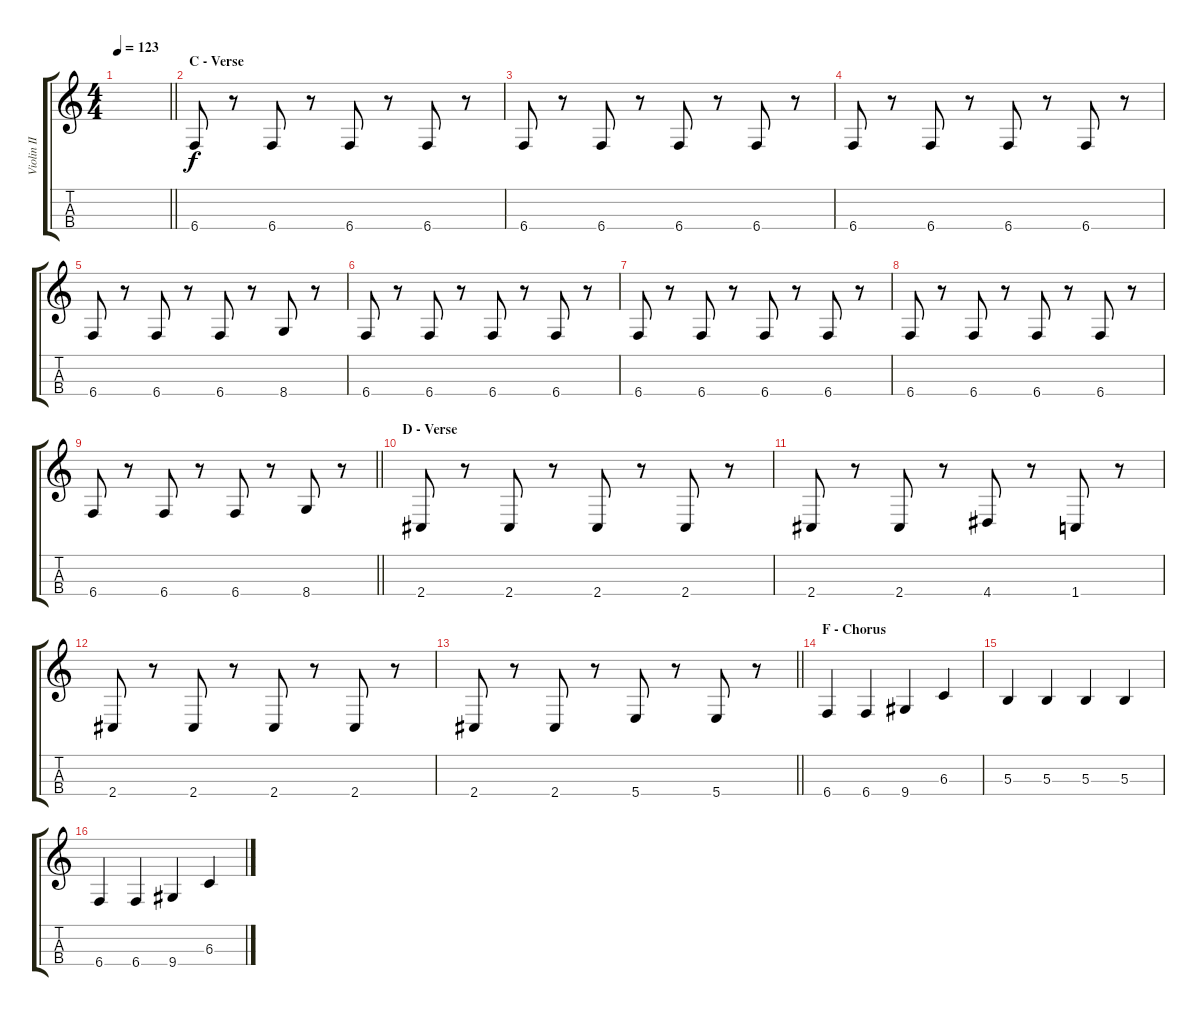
\track ("Violin II" "Violin II") {instrument violin}
\staff {score tabs}
\tuning (E4 B3 Gb3 B2) {hide}
\ts (4 4)
\tempo 123
\clef g2
\barLineRight lightlight
\ks c
|
\section ("" "C - Verse")
6.4.8 r.8 6.4.8 r.8 6.4.8 r.8 6.4.8 r.8 |
6.4.8 r.8 6.4.8 r.8 6.4.8 r.8 6.4.8 r.8 |
6.4.8 r.8 6.4.8 r.8 6.4.8 r.8 6.4.8 r.8 |
6.4.8 r.8 6.4.8 r.8 6.4.8 r.8 8.4.8 r.8 |
6.4.8 r.8 6.4.8 r.8 6.4.8 r.8 6.4.8 r.8 |
6.4.8 r.8 6.4.8 r.8 6.4.8 r.8 6.4.8 r.8 |
6.4.8 r.8 6.4.8 r.8 6.4.8 r.8 6.4.8 r.8 |
\barLineRight lightlight
6.4.8 r.8 6.4.8 r.8 6.4.8 r.8 8.4.8 r.8 |
\section ("" "D - Verse")
2.4.8 r.8 2.4.8 r.8 2.4.8 r.8 2.4.8 r.8 |
2.4.8 r.8 2.4.8 r.8 4.4.8 r.8 1.4.8 r.8 |
2.4.8 r.8 2.4.8 r.8 2.4.8 r.8 2.4.8 r.8 |
\barLineRight lightlight
2.4.8 r.8 2.4.8 r.8 5.4.8 r.8 5.4.8 r.8 |
\section ("" "F - Chorus")
6.4.4 6.4.4 9.4.4 6.3.4 |
5.3.4 5.3.4 5.3.4 5.3.4 |
6.4.4 6.4.4 9.4.4 6.3.4
